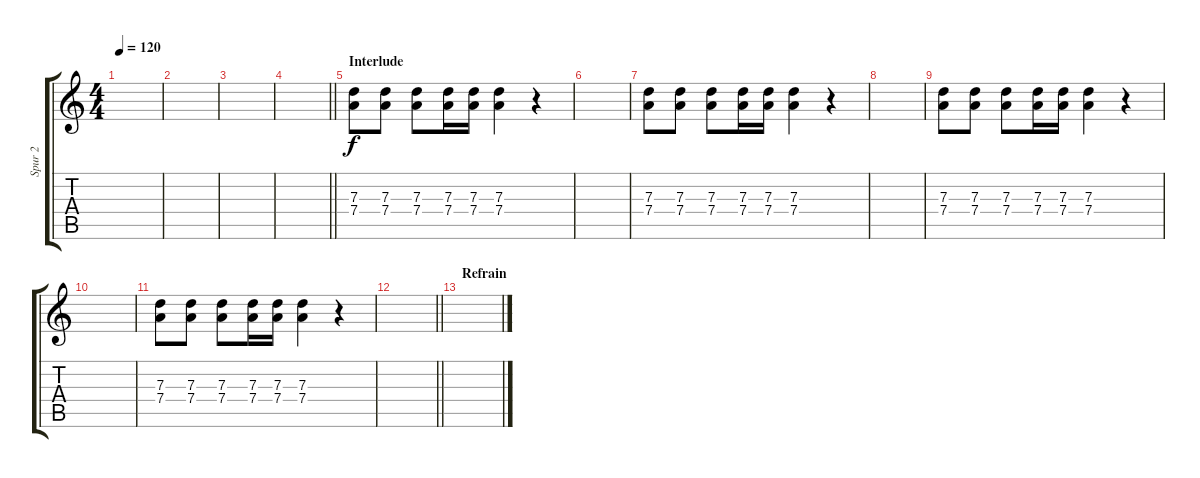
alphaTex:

\track ("Spur 2" "Spur 2") {instrument distortionguitar}
\staff {score tabs}
\tuning (E4 B3 G3 D3 A2 E2) {hide}
\ts (4 4)
\tempo 120
\clef g2
\ks c
|
|
|
\barLineRight lightlight
|
\section ("" "Interlude")
(7.3 7.4).8 (7.3 7.4).8 (7.3 7.4).8 (7.3 7.4).16 (7.3 7.4).16 (7.3 7.4).4 r.4 |
|
(7.3 7.4).8 (7.3 7.4).8 (7.3 7.4).8 (7.3 7.4).16 (7.3 7.4).16 (7.3 7.4).4 r.4 |
|
(7.3 7.4).8 (7.3 7.4).8 (7.3 7.4).8 (7.3 7.4).16 (7.3 7.4).16 (7.3 7.4).4 r.4 |
|
(7.3 7.4).8 (7.3 7.4).8 (7.3 7.4).8 (7.3 7.4).16 (7.3 7.4).16 (7.3 7.4).4 r.4 |
\barLineRight lightlight
|
\section ("" "Refrain")
